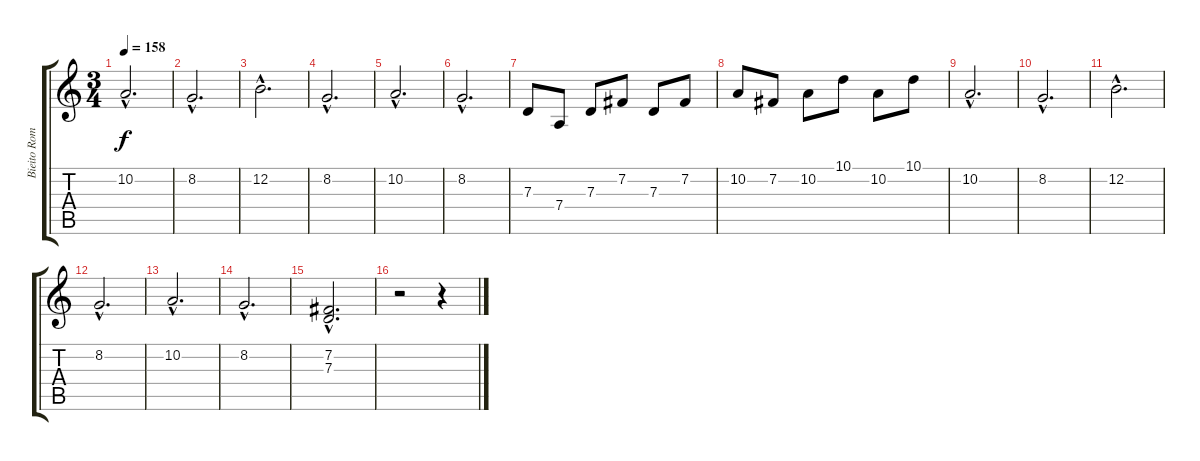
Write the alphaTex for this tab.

\track ("Bieito Romero" "Bieito Rom") {instrument bagpipe}
\staff {score tabs}
\tuning (E4 B3 G3 D3 A2 E2) {hide}
\ts (3 4)
\tempo 158
\clef g2
\ks c
10.2{hac}.2{d dy f} |
8.2{hac}.2{d} |
12.2{hac}.2{d} |
8.2{hac}.2{d} |
10.2{hac}.2{d} |
8.2{hac}.2{d} |
7.3.8 7.4.8 7.3.8 7.2.8 7.3.8 7.2.8 |
10.2.8 7.2.8 10.2.8 10.1.8 10.2.8 10.1.8 |
10.2{hac}.2{d} |
8.2{hac}.2{d} |
12.2{hac}.2{d} |
8.2{hac}.2{d} |
10.2{hac}.2{d} |
8.2{hac}.2{d} |
(7.2{hac} 7.3{hac}).2{d} |
r.2 r.4
